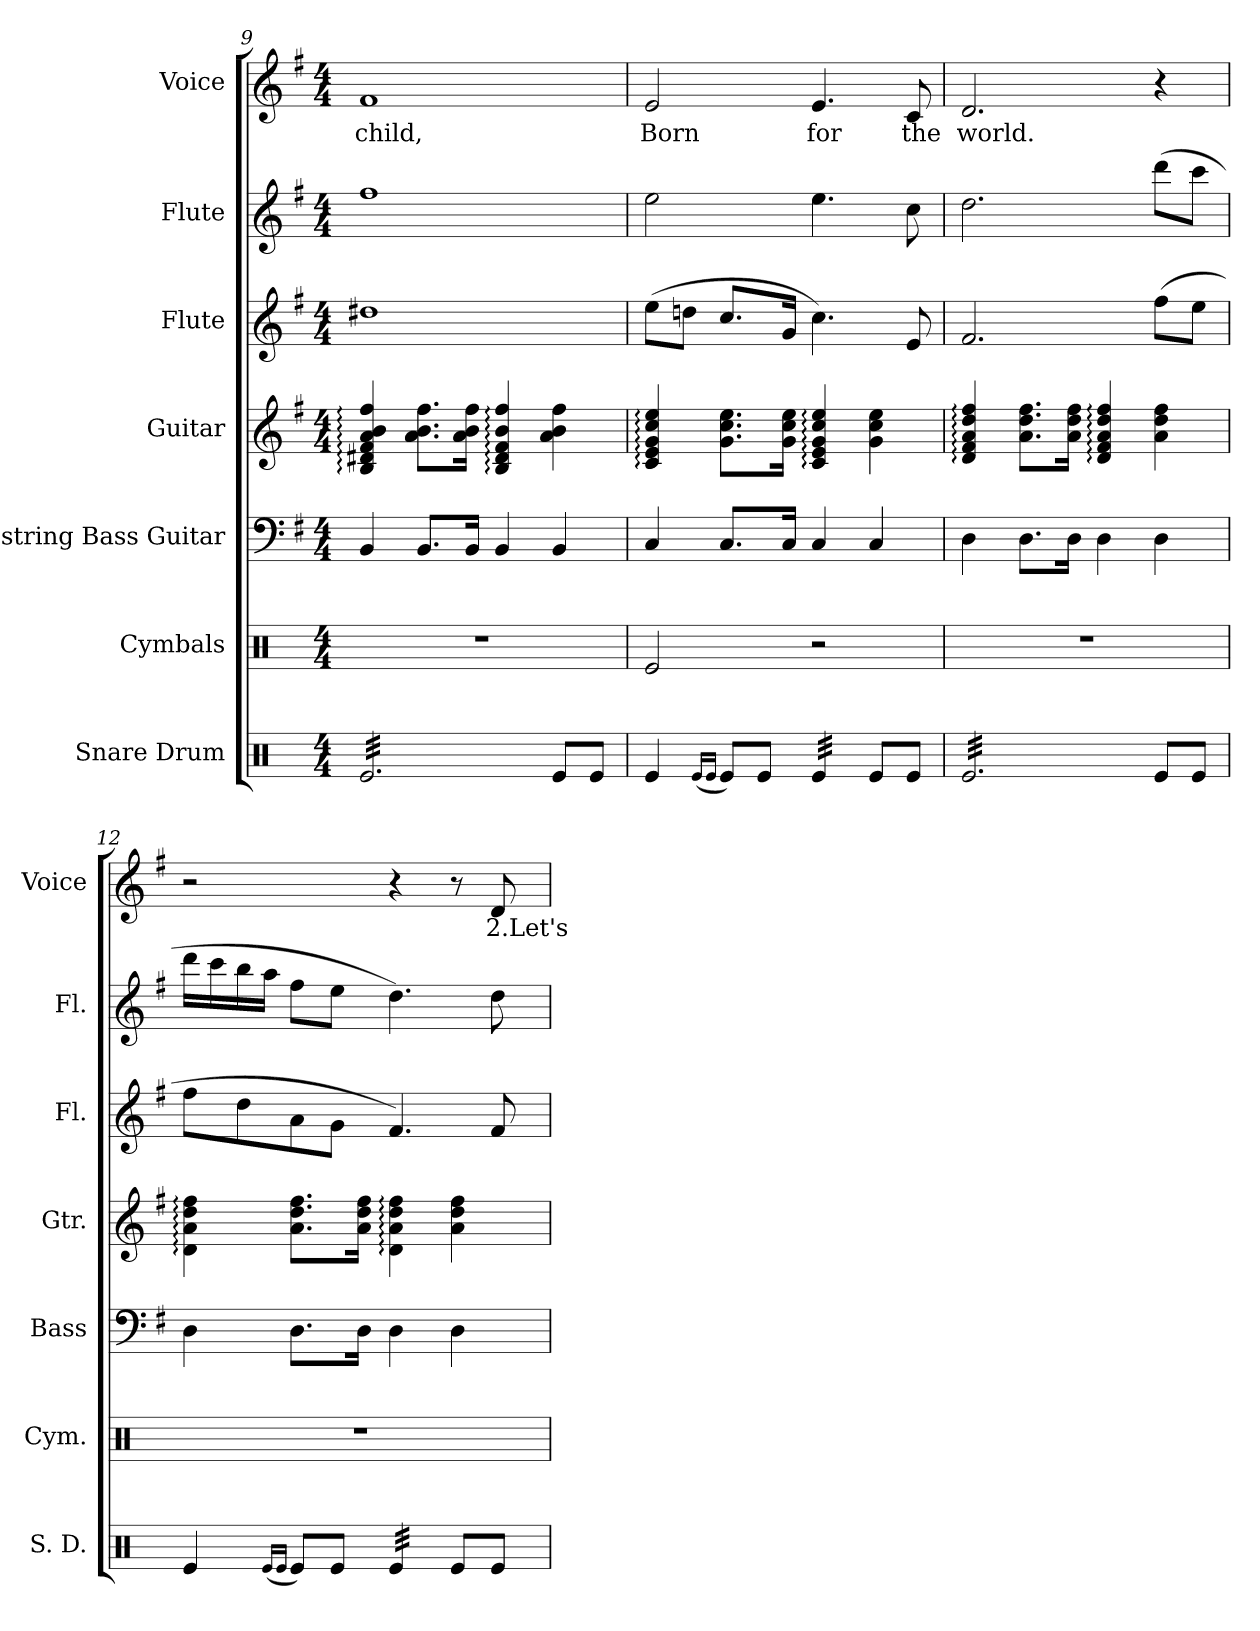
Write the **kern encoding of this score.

**kern	**kern	**kern	**kern	**kern	**kern	**kern	**text
*part7	*part6	*part5	*part4	*part3	*part2	*part1	*part1
*staff7	*staff6	*staff5	*staff4	*staff3	*staff2	*staff1	*staff1
*I"Snare Drum	*I"Cymbals	*I"4-string Bass Guitar	*I"Guitar	*I"Flute	*I"Flute	*I"Voice	*
*I'S. D.	*I'Cym.	*I'Bass	*I'Gtr.	*I'Fl.	*I'Fl.	*I'Voice	*
*clefX	*clefX	*clefF4	*clefG2	*clefG2	*clefG2	*clefG2	*
*	*	*ITrd7c12	*ITrd7c12	*	*	*	*
*k[]	*k[]	*k[f#]	*k[f#]	*k[f#]	*k[f#]	*k[f#]	*
*C:	*C:	*G:	*G:	*G:	*G:	*G:	*
*M4/4	*M4/4	*M4/4	*M4/4	*M4/4	*M4/4	*M4/4	*
=9	=9	=9	=9	=9	=9	=9	=9
!	!	!	!	!	!	!	!LO:LY:b:color=#000000
*tremolo	*	*	*	*	*	*	*
32Rei/LLL	1r	4BBBi/	4BBi/: 4D#Xi: 4F#i: 4Ai: 4Bi: 4f#i:	1dd#Xi	1ff#i	1f#i	child,
32Rei/	.	.	.	.	.	.	.
32Rei/	.	.	.	.	.	.	.
32Rei/	.	.	.	.	.	.	.
32Rei/	.	.	.	.	.	.	.
32Rei/	.	.	.	.	.	.	.
32Rei/	.	.	.	.	.	.	.
32Rei/	.	.	.	.	.	.	.
32Rei/	.	8.BBBi/L	8.Ai\ 8.Bi 8.f#iL	.	.	.	.
32Rei/	.	.	.	.	.	.	.
32Rei/	.	.	.	.	.	.	.
32Rei/	.	.	.	.	.	.	.
32Rei/	.	.	.	.	.	.	.
32Rei/	.	.	.	.	.	.	.
32Rei/	.	16BBBi/Jk	16Ai\ 16Bi 16f#iJk	.	.	.	.
32Rei/	.	.	.	.	.	.	.
32Rei/	.	4BBBi/	4BBi/: 4D#i: 4F#i: 4Bi: 4f#i:	.	.	.	.
32Rei/	.	.	.	.	.	.	.
32Rei/	.	.	.	.	.	.	.
32Rei/	.	.	.	.	.	.	.
32Rei/	.	.	.	.	.	.	.
32Rei/	.	.	.	.	.	.	.
32Rei/	.	.	.	.	.	.	.
32Rei/JJJ	.	.	.	.	.	.	.
*Xtremolo	*	*	*	*	*	*	*
8Rei/L	.	4BBBi/	4Ai\ 4Bi 4f#i	.	.	.	.
8Rei/J	.	.	.	.	.	.	.
=10	=10	=10	=10	=10	=10	=10	=10
!	!	!	!	!	!	!	!LO:LY:b:color=#000000
4Rei/	2Rei/	4CCi/	4Ci/: 4Ei: 4Gi: 4ci: 4ei:	(8eei\L	2eei\	2ei/	Born
.	.	.	.	8ddni\J	.	.	.
(16qRei/LL	.	.	.	.	.	.	.
16qRei/JJ	.	.	.	.	.	.	.
8Rei/L)	.	8.CCi/L	8.Gi\ 8.ci 8.eiL	8.cci/L	.	.	.
8Rei/J	.	.	.	.	.	.	.
.	.	16CCi/Jk	16Gi\ 16ci 16eiJk	16gi/Jk	.	.	.
!	!	!	!	!	!	!	!LO:LY:b:color=#000000
*tremolo	*	*	*	*	*	*	*
32Rei/LLL	2r	4CCi/	4Ci/: 4Ei: 4Gi: 4ci: 4ei:	4.cci\)	4.eei\	4.ei/	for
32Rei/	.	.	.	.	.	.	.
32Rei/	.	.	.	.	.	.	.
32Rei/	.	.	.	.	.	.	.
32Rei/	.	.	.	.	.	.	.
32Rei/	.	.	.	.	.	.	.
32Rei/	.	.	.	.	.	.	.
32Rei/JJJ	.	.	.	.	.	.	.
*Xtremolo	*	*	*	*	*	*	*
8Rei/L	.	4CCi/	4Gi\ 4ci 4ei	.	.	.	.
!	!	!	!	!	!	!	!LO:LY:b:color=#000000
8Rei/J	.	.	.	8ei/	8cci\	8ci/	the
!!LO:PB:g=z
=11	=11	=11	=11	=11	=11	=11	=11
!	!	!	!	!	!	!	!LO:LY:b:color=#000000
*tremolo	*	*	*	*	*	*	*
32Rei/LLL	1r	4DDi\	4Di/: 4F#i: 4Ai: 4di: 4f#i:	2.f#i/	2.ddi\	2.di/	world.
32Rei/	.	.	.	.	.	.	.
32Rei/	.	.	.	.	.	.	.
32Rei/	.	.	.	.	.	.	.
32Rei/	.	.	.	.	.	.	.
32Rei/	.	.	.	.	.	.	.
32Rei/	.	.	.	.	.	.	.
32Rei/	.	.	.	.	.	.	.
32Rei/	.	8.DDi\L	8.Ai\ 8.di 8.f#iL	.	.	.	.
32Rei/	.	.	.	.	.	.	.
32Rei/	.	.	.	.	.	.	.
32Rei/	.	.	.	.	.	.	.
32Rei/	.	.	.	.	.	.	.
32Rei/	.	.	.	.	.	.	.
32Rei/	.	16DDi\Jk	16Ai\ 16di 16f#iJk	.	.	.	.
32Rei/	.	.	.	.	.	.	.
32Rei/	.	4DDi\	4Di/: 4F#i: 4Ai: 4di: 4f#i:	.	.	.	.
32Rei/	.	.	.	.	.	.	.
32Rei/	.	.	.	.	.	.	.
32Rei/	.	.	.	.	.	.	.
32Rei/	.	.	.	.	.	.	.
32Rei/	.	.	.	.	.	.	.
32Rei/	.	.	.	.	.	.	.
32Rei/JJJ	.	.	.	.	.	.	.
*Xtremolo	*	*	*	*	*	*	*
8Rei/L	.	4DDi\	4Ai\ 4di 4f#i	(8ff#i\L	(8dddi\L	4r	.
8Rei/J	.	.	.	8eei\J	8ccci\J	.	.
=12	=12	=12	=12	=12	=12	=12	=12
4Rei/	1r	4DDi\	4Di\: 4Ai: 4di: 4f#i:	8ff#i\L	16dddi\LL	2r	.
.	.	.	.	.	16ccci\	.	.
.	.	.	.	8ddi\	16bbi\	.	.
.	.	.	.	.	16aai\JJ	.	.
(16qRei/LL	.	.	.	.	.	.	.
16qRei/JJ	.	.	.	.	.	.	.
8Rei/L)	.	8.DDi\L	8.Ai\ 8.di 8.f#iL	8ai\	8ff#i\L	.	.
8Rei/J	.	.	.	8gi\J	8eei\J	.	.
.	.	16DDi\Jk	16Ai\ 16di 16f#iJk	.	.	.	.
*tremolo	*	*	*	*	*	*	*
32Rei/LLL	.	4DDi\	4Di\: 4Ai: 4di: 4f#i:	4.f#i/)	4.ddi\)	4r	.
32Rei/	.	.	.	.	.	.	.
32Rei/	.	.	.	.	.	.	.
32Rei/	.	.	.	.	.	.	.
32Rei/	.	.	.	.	.	.	.
32Rei/	.	.	.	.	.	.	.
32Rei/	.	.	.	.	.	.	.
32Rei/JJJ	.	.	.	.	.	.	.
*Xtremolo	*	*	*	*	*	*	*
8Rei/L	.	4DDi\	4Ai\ 4di 4f#i	.	.	8r	.
!	!	!	!	!	!	!	!LO:LY:b:color=#000000
8Rei/J	.	.	.	8f#i/	8ddi\	8di/	2.Let's
=	=	=	=	=	=	=	=
*-	*-	*-	*-	*-	*-	*-	*-
